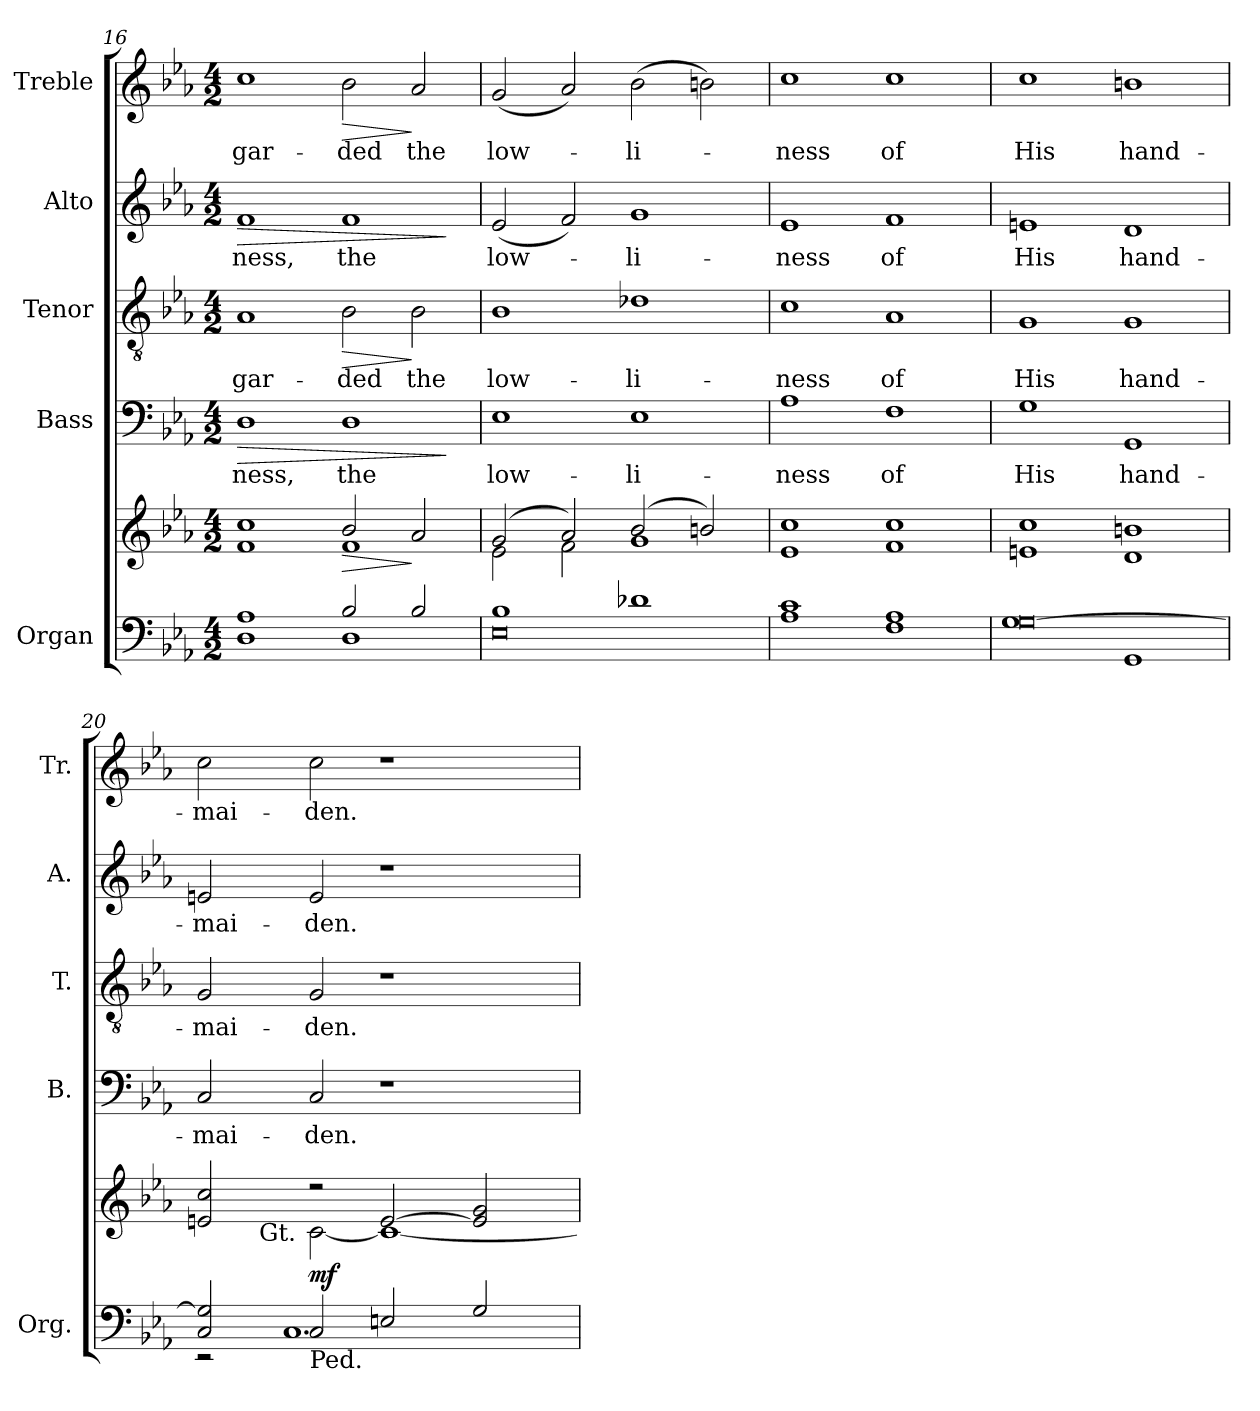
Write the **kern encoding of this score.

**kern	**kern	**dynam	**kern	**text	**dynam	**kern	**text	**dynam	**kern	**text	**dynam	**kern	**text	**dynam
*part5	*part5	*part5	*part4	*part4	*part4	*part3	*part3	*part3	*part2	*part2	*part2	*part1	*part1	*part1
*staff6	*staff5	*staff5/6	*staff4	*staff4	*staff4	*staff3	*staff3	*staff3	*staff2	*staff2	*staff2	*staff1	*staff1	*staff1
*I"Organ	*	*	*I"Bass	*	*	*I"Tenor	*	*	*I"Alto	*	*	*I"Treble	*	*
*I'Org.	*	*	*I'B.	*	*	*I'T.	*	*	*I'A.	*	*	*I'Tr.	*	*
*clefF4	*clefG2	*	*clefF4	*	*	*clefGv2	*	*	*clefG2	*	*	*clefG2	*	*
*	*	*	*	*	*	*ITrd7c12	*	*	*	*	*	*	*	*
*k[b-e-a-]	*k[b-e-a-]	*	*k[b-e-a-]	*	*	*k[b-e-a-]	*	*	*k[b-e-a-]	*	*	*k[b-e-a-]	*	*
*E-:	*E-:	*	*E-:	*	*	*E-:	*	*	*E-:	*	*	*E-:	*	*
*M4/2	*M4/2	*	*M4/2	*	*	*M4/2	*	*	*M4/2	*	*	*M4/2	*	*
=16	=16	=16	=16	=16	=16	=16	=16	=16	=16	=16	=16	=16	=16	=16
*^	*^	*	*	*	*	*	*	*	*	*	*	*	*	*
!	!	!	!	!	!	!LO:LY:b:color=#000000	!LO:HP:b	!	!	!	!	!	!	!	!	!
!	!	!	!	!	!	!	!	!	!LO:LY:b:color=#000000	!	!	!	!	!	!	!
!	!	!	!	!	!	!	!	!	!	!	!	!LO:LY:b:color=#000000	!LO:HP:b	!	!	!
!	!	!	!	!	!	!	!	!	!	!	!	!	!	!	!LO:LY:b:color=#000000	!
1A-i	1Di	1cci	1fi	.	1Di	-ness,	>	1AA-i	-gar-	.	1fi	-ness,	>	1cci	-gar-	.
!	!	!	!	!LO:HP:b	!	!	!	!	!	!	!	!	!	!	!	!
!	!	!	!	!	!	!LO:LY:b:color=#000000	!	!	!	!	!	!	!	!	!	!
!	!	!	!	!	!	!	!	!	!LO:LY:b:color=#000000	!LO:HP:b	!	!	!	!	!	!
!	!	!	!	!	!	!	!	!	!	!	!	!LO:LY:b:color=#000000	!	!	!	!
!	!	!	!	!	!	!	!	!	!	!	!	!	!	!	!LO:LY:b:color=#000000	!LO:HP:b
2B-i/	1Di	2b-i/	1fi	>	1Di	the	.	2BB-i\	-ded	>	1fi	the	.	2b-i\	-ded	>
!	!	!	!	!	!	!	!	!	!LO:LY:b:color=#000000	!	!	!	!	!	!	!
!	!	!	!	!	!	!	!	!	!	!	!	!	!	!	!LO:LY:b:color=#000000	!
2B-i/	.	2a-i/	.	]	.	.	.	2BB-i\	the	]	.	.	.	2a-i/	the	]
*v	*v	*	*	*	*	*	*	*	*	*	*	*	*	*	*	*
*	*v	*v	*	*	*	*	*	*	*	*	*	*	*	*	*
.	.	.	.	.	]	.	.	.	.	.	]	.	.	.
=17	=17	=17	=17	=17	=17	=17	=17	=17	=17	=17	=17	=17	=17	=17
*^	*^	*	*	*	*	*	*	*	*	*	*	*	*	*
!	!	!	!	!	!	!LO:LY:b:color=#000000	!	!	!	!	!	!	!	!	!	!
!	!	!	!	!	!	!	!	!	!LO:LY:b:color=#000000	!	!	!	!	!	!	!
!	!	!	!	!	!	!	!	!	!	!	!	!LO:LY:b:color=#000000	!	!	!	!
!	!	!	!	!	!	!	!	!	!	!	!	!	!	!	!LO:LY:b:color=#000000	!
1B-i	0E-i	(2gi/	2e-i\	.	1E-i	low-	.	1BB-i	low-	.	(2e-i/	low-	.	(2gi/	low-	.
.	.	2a-i/)	2fi\	.	.	.	.	.	.	.	2fi/)	.	.	2a-i/)	.	.
!	!	!	!	!	!	!LO:LY:b:color=#000000	!	!	!	!	!	!	!	!	!	!
!	!	!	!	!	!	!	!	!	!LO:LY:b:color=#000000	!	!	!	!	!	!	!
!	!	!	!	!	!	!	!	!	!	!	!	!LO:LY:b:color=#000000	!	!	!	!
!	!	!	!	!	!	!	!	!	!	!	!	!	!	!	!LO:LY:b:color=#000000	!
1d-Xi	.	(2b-i/	1gi	.	1E-i	-li-	.	1D-Xi	-li-	.	1gi	-li-	.	(2b-i\	-li-	.
.	.	2bni/)	.	.	.	.	.	.	.	.	.	.	.	2bni\)	.	.
=18	=18	=18	=18	=18	=18	=18	=18	=18	=18	=18	=18	=18	=18	=18	=18	=18
!	!	!	!	!	!	!LO:LY:b:color=#000000	!	!	!	!	!	!	!	!	!	!
!	!	!	!	!	!	!	!	!	!LO:LY:b:color=#000000	!	!	!	!	!	!	!
!	!	!	!	!	!	!	!	!	!	!	!	!LO:LY:b:color=#000000	!	!	!	!
!	!	!	!	!	!	!	!	!	!	!	!	!	!	!	!LO:LY:b:color=#000000	!
1ci	1A-i	1cci	1e-i	.	1A-i	-ness	.	1Ci	-ness	.	1e-i	-ness	.	1cci	-ness	.
!	!	!	!	!	!	!LO:LY:b:color=#000000	!	!	!	!	!	!	!	!	!	!
!	!	!	!	!	!	!	!	!	!LO:LY:b:color=#000000	!	!	!	!	!	!	!
!	!	!	!	!	!	!	!	!	!	!	!	!LO:LY:b:color=#000000	!	!	!	!
!	!	!	!	!	!	!	!	!	!	!	!	!	!	!	!LO:LY:b:color=#000000	!
1A-i	1Fi	1cci	1fi	.	1Fi	of	.	1AA-i	of	.	1fi	of	.	1cci	of	.
!!LO:LB:g=z
=19	=19	=19	=19	=19	=19	=19	=19	=19	=19	=19	=19	=19	=19	=19	=19	=19
!	!	!	!	!	!	!LO:LY:b:color=#000000	!	!	!	!	!	!	!	!	!	!
!	!	!	!	!	!	!	!	!	!LO:LY:b:color=#000000	!	!	!	!	!	!	!
!	!	!	!	!	!	!	!	!	!	!	!	!LO:LY:b:color=#000000	!	!	!	!
!	!	!	!	!	!	!	!	!	!	!	!	!	!	!	!LO:LY:b:color=#000000	!
[0Gi	1Gi	1cci	1eni	.	1Gi	His	.	1GGi	His	.	1eni	His	.	1cci	His	.
!	!	!	!	!	!	!LO:LY:b:color=#000000	!	!	!	!	!	!	!	!	!	!
!	!	!	!	!	!	!	!	!	!LO:LY:b:color=#000000	!	!	!	!	!	!	!
!	!	!	!	!	!	!	!	!	!	!	!	!LO:LY:b:color=#000000	!	!	!	!
!	!	!	!	!	!	!	!	!	!	!	!	!	!	!	!LO:LY:b:color=#000000	!
.	1GGi	1bni	1di	.	1GGi	hand-	.	1GGi	hand-	.	1di	hand-	.	1bni	hand-	.
=20	=20	=20	=20	=20	=20	=20	=20	=20	=20	=20	=20	=20	=20	=20	=20	=20
!	!	!	!	!	!	!LO:LY:b:color=#000000	!	!	!	!	!	!	!	!	!	!
!	!	!	!	!	!	!	!	!	!LO:LY:b:color=#000000	!	!	!	!	!	!	!
!	!	!	!	!	!	!	!	!	!	!	!	!LO:LY:b:color=#000000	!	!	!	!
!	!	!	!	!	!	!	!	!	!	!	!	!	!	!	!LO:LY:b:color=#000000	!
*	*	*	*^	*	*	*	*	*	*	*	*	*	*	*	*	*
2Ci/ 2Gi]	2r	2eni/ 2cci	2ryy	8ryy	.	2Ci/	-mai-	.	2GGi/	-mai-	.	2eni/	-mai-	.	2cci\	-mai-	.
.	.	.	.	16ryy	.	.	.	.	.	.	.	.	.	.	.	.	.
.	.	.	.	64.ryy	.	.	.	.	.	.	.	.	.	.	.	.	.
!	!	!	!	!LO:TX:b:t=Gt.	!	!	!	!	!	!	!	!	!	!	!	!	!
.	.	.	.	1ryy	.	.	.	.	.	.	.	.	.	.	.	.	.
!	!	!	!	!	!	!	!LO:LY:b:color=#000000	!	!	!	!	!	!	!	!	!	!
!	!	!	!	!	!	!	!	!	!	!LO:LY:b:color=#000000	!	!	!	!	!	!	!
!	!	!	!	!	!	!	!	!	!	!	!	!	!LO:LY:b:color=#000000	!	!	!	!
!LO:TX:b:t=Ped.	!	!	!	!	!	!	!	!	!	!	!	!	!	!	!	!	!
!	!	!	!	!	!	!	!	!	!	!	!	!	!	!	!	!LO:LY:b:color=#000000	!
2Ci/	1.Ci	2r	[2ci\	.	mf	2Ci/	-den.	.	2GGi/	-den.	.	2ei/	-den.	.	2cci\	-den.	.
2Eni/	.	[2ei/	1ci_	.	.	1r	.	.	1r	.	.	1r	.	.	1r	.	.
.	.	.	.	2ryy	.	.	.	.	.	.	.	.	.	.	.	.	.
2Gi/	.	2ei/] 2gi	.	.	.	.	.	.	.	.	.	.	.	.	.	.	.
.	.	.	.	4ryy	.	.	.	.	.	.	.	.	.	.	.	.	.
.	.	.	.	32ryy	.	.	.	.	.	.	.	.	.	.	.	.	.
.	.	.	.	128ryy	.	.	.	.	.	.	.	.	.	.	.	.	.
*v	*v	*	*	*	*	*	*	*	*	*	*	*	*	*	*	*	*
*	*v	*v	*v	*	*	*	*	*	*	*	*	*	*	*	*	*
=	=	=	=	=	=	=	=	=	=	=	=	=	=	=
*-	*-	*-	*-	*-	*-	*-	*-	*-	*-	*-	*-	*-	*-	*-
